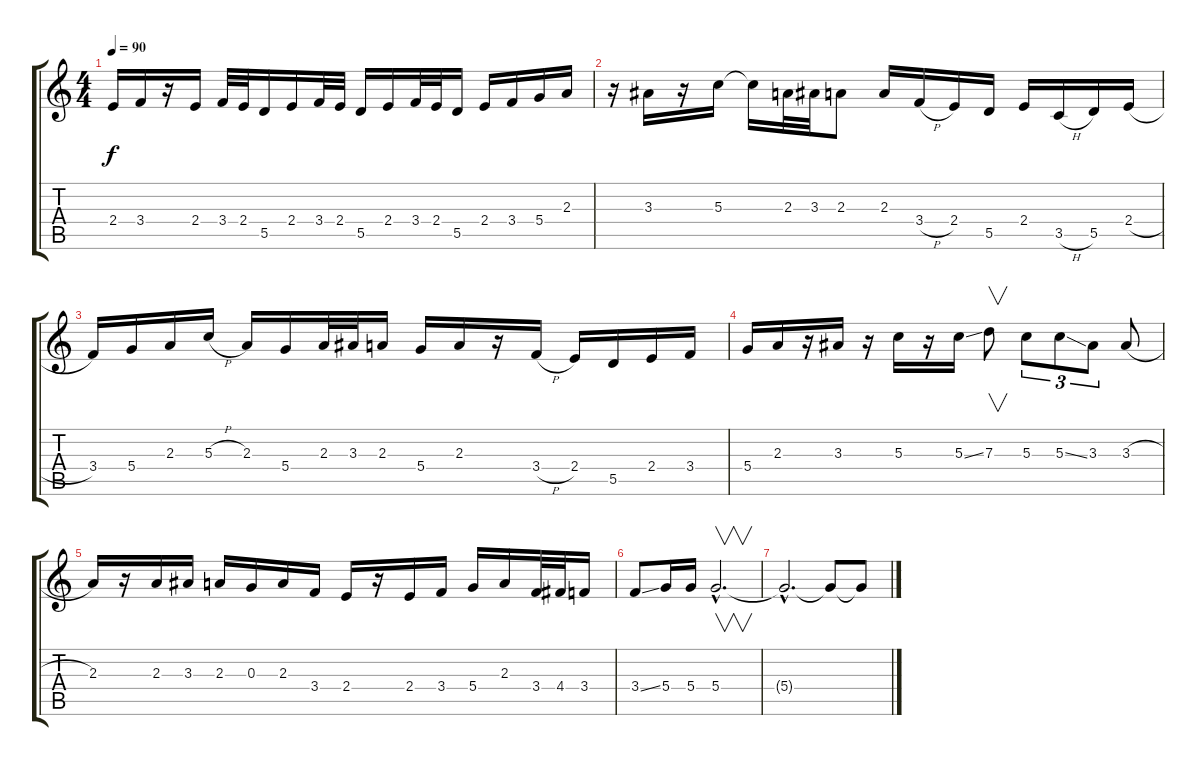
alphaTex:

\track "" {instrument overdrivenguitar}
\staff {score tabs}
\tuning (E4 B3 G3 D3 A2 E2) {hide}
\ts (4 4)
\tempo 90
\clef g2
\ks c
2.4.16{dy f} 3.4.16 r.16 2.4.16 3.4.32 2.4.32 5.5.16 2.4.16 3.4.32 2.4.32 5.5.16 2.4.16 3.4.32 2.4.32 5.5.16 2.4.16 3.4.16 5.4.16 2.3.16 |
r.16 3.3.16 r.16 5.3.16 5.3{t}.16 2.3.32 3.3.32 2.3.8 2.3.16 3.4{h}.16 2.4.16 5.5.16 2.4.16 3.5{h}.16 5.5.16 2.4{h}.16 |
3.4.16 5.4.16 2.3.16 5.3{h}.16 2.3.16 5.4.16 2.3.32 3.3.32 2.3.16 5.4.16 2.3.16 r.16 3.4{h}.16 2.4.16 5.5.16 2.4.16 3.4.16 |
5.4.16 2.3.16 r.16 3.3.16 r.16 5.3.16 r.16 5.3{ss}.16 7.3.8{v} 5.3.8{tu (3 2)} 5.3{ss}.8{tu (3 2)} 3.3.8{tu (3 2)} 3.3{h}.8 |
2.3.16 r.16 2.3.16 3.3.16 2.3.16 0.3.16 2.3.16 3.4.16 2.4.16 r.16 2.4.16 3.4.16 5.4.16 2.3.16 3.4.32 4.4.32 3.4.16 |
3.4{ss}.8 5.4.16 5.4.16 5.4{hac}.2{v d} |
5.4{hac t}.2{d} 5.4{t}.8 5.4{t}.8
